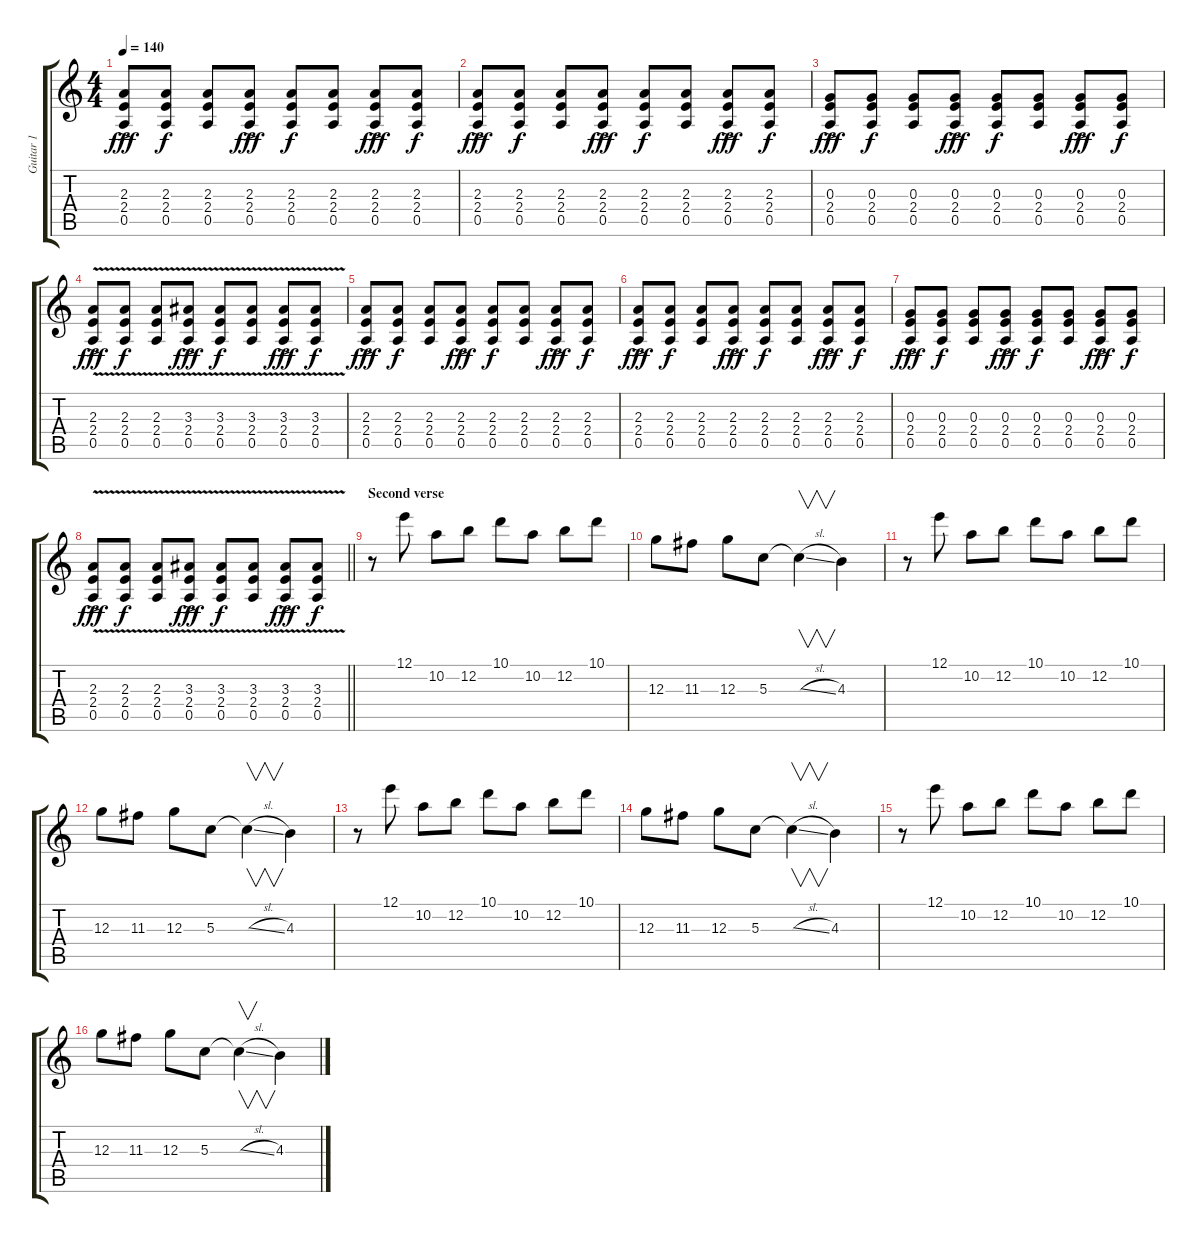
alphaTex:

\track ("Guitar 1" "Guitar 1") {instrument overdrivenguitar}
\staff {score tabs}
\tuning (E4 B3 G3 D3 A2 E2) {hide}
\ts (4 4)
\tempo 140
\clef g2
\ks c
(2.3{ac} 2.4{ac} 0.5{ac}).8{dy fff} (2.3 2.4 0.5).8{dy f} (2.3 2.4 0.5).8 (2.3{ac} 2.4{ac} 0.5{ac}).8{dy fff} (2.3 2.4 0.5).8{dy f} (2.3 2.4 0.5).8 (2.3{ac} 2.4{ac} 0.5{ac}).8{dy fff} (2.3 2.4 0.5).8{dy f} |
(2.3{ac} 2.4{ac} 0.5{ac}).8{dy fff} (2.3 2.4 0.5).8{dy f} (2.3 2.4 0.5).8 (2.3{ac} 2.4{ac} 0.5{ac}).8{dy fff} (2.3 2.4 0.5).8{dy f} (2.3 2.4 0.5).8 (2.3{ac} 2.4{ac} 0.5{ac}).8{dy fff} (2.3 2.4 0.5).8{dy f} |
(0.3{ac} 2.4{ac} 0.5{ac}).8{dy fff} (0.3 2.4 0.5).8{dy f} (0.3 2.4 0.5).8 (0.3{ac} 2.4{ac} 0.5{ac}).8{dy fff} (0.3 2.4 0.5).8{dy f} (0.3 2.4 0.5).8 (0.3{ac} 2.4{ac} 0.5{ac}).8{dy fff} (0.3 2.4 0.5).8{dy f} |
(2.3{v ac} 2.4{ac} 0.5{ac}).8{dy fff} (2.3{v} 2.4 0.5).8{dy f} (2.3{v} 2.4 0.5).8 (3.3{v ac} 2.4{ac} 0.5{ac}).8{dy fff} (3.3{v} 2.4 0.5).8{dy f} (3.3{v} 2.4 0.5).8 (3.3{v ac} 2.4{ac} 0.5{ac}).8{dy fff} (3.3{v} 2.4 0.5).8{dy f} |
(2.3{ac} 2.4{ac} 0.5{ac}).8{dy fff} (2.3 2.4 0.5).8{dy f} (2.3 2.4 0.5).8 (2.3{ac} 2.4{ac} 0.5{ac}).8{dy fff} (2.3 2.4 0.5).8{dy f} (2.3 2.4 0.5).8 (2.3{ac} 2.4{ac} 0.5{ac}).8{dy fff} (2.3 2.4 0.5).8{dy f} |
(2.3{ac} 2.4{ac} 0.5{ac}).8{dy fff} (2.3 2.4 0.5).8{dy f} (2.3 2.4 0.5).8 (2.3{ac} 2.4{ac} 0.5{ac}).8{dy fff} (2.3 2.4 0.5).8{dy f} (2.3 2.4 0.5).8 (2.3{ac} 2.4{ac} 0.5{ac}).8{dy fff} (2.3 2.4 0.5).8{dy f} |
(0.3{ac} 2.4{ac} 0.5{ac}).8{dy fff} (0.3 2.4 0.5).8{dy f} (0.3 2.4 0.5).8 (0.3{ac} 2.4{ac} 0.5{ac}).8{dy fff} (0.3 2.4 0.5).8{dy f} (0.3 2.4 0.5).8 (0.3{ac} 2.4{ac} 0.5{ac}).8{dy fff} (0.3 2.4 0.5).8{dy f} |
\barLineRight lightlight
(2.3{v ac} 2.4{ac} 0.5{ac}).8{dy fff} (2.3{v} 2.4 0.5).8{dy f} (2.3{v} 2.4 0.5).8 (3.3{v ac} 2.4{ac} 0.5{ac}).8{dy fff} (3.3{v} 2.4 0.5).8{dy f} (3.3{v} 2.4 0.5).8 (3.3{v ac} 2.4{ac} 0.5{ac}).8{dy fff} (3.3{v} 2.4 0.5).8{dy f} |
\section ("" "Second verse")
r.8 12.1.8 10.2.8 12.2.8 10.1.8 10.2.8 12.2.8 10.1.8 |
12.3.8 11.3.8 12.3.8 5.3.8 5.3{sl t}.4{v} 4.3.4 |
r.8 12.1.8 10.2.8 12.2.8 10.1.8 10.2.8 12.2.8 10.1.8 |
12.3.8 11.3.8 12.3.8 5.3.8 5.3{sl t}.4{v} 4.3.4 |
r.8 12.1.8 10.2.8 12.2.8 10.1.8 10.2.8 12.2.8 10.1.8 |
12.3.8 11.3.8 12.3.8 5.3.8 5.3{sl t}.4{v} 4.3.4 |
r.8 12.1.8 10.2.8 12.2.8 10.1.8 10.2.8 12.2.8 10.1.8 |
12.3.8 11.3.8 12.3.8 5.3.8 5.3{sl t}.4{v} 4.3.4
